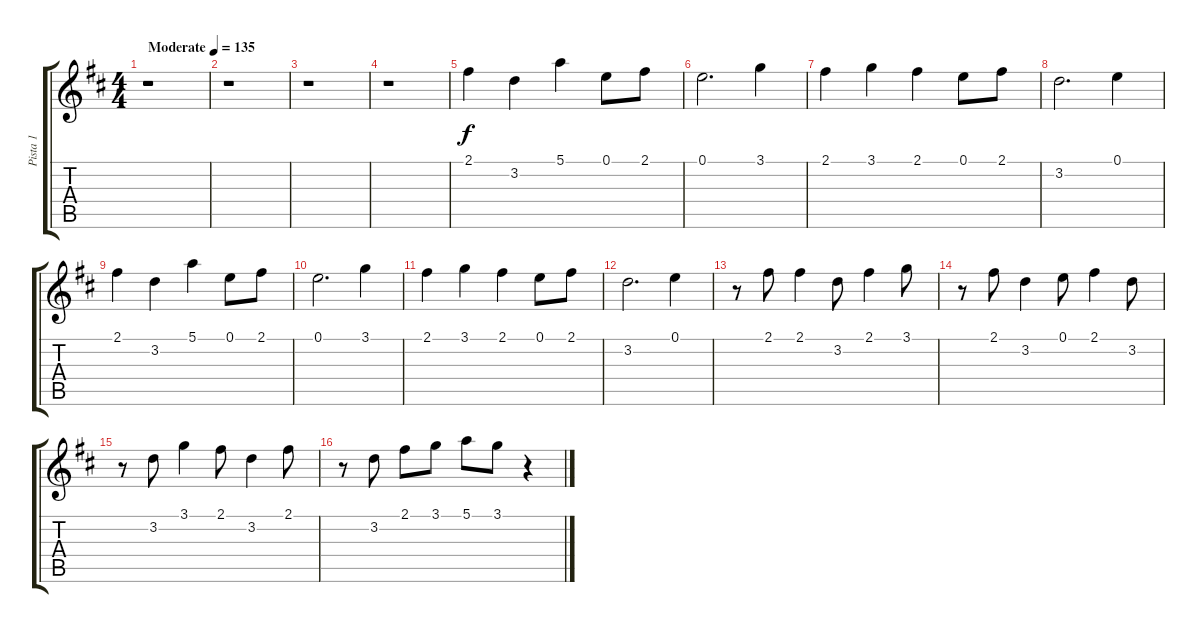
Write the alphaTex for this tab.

\track ("Pista 1" "Pista 1") {instrument distortionguitar}
\staff {score tabs}
\tuning (E4 B3 G3 D3 A2 E2) {hide}
\ts (4 4)
\tempo (135 "Moderate")
\clef g2
\ks d
r.1{dy f instrument distortionguitar} |
r.1 |
r.1 |
r.1 |
2.1.4 3.2.4 5.1.4 0.1.8 2.1.8 |
0.1.2{d} 3.1.4 |
2.1.4 3.1.4 2.1.4 0.1.8 2.1.8 |
3.2.2{d} 0.1.4 |
2.1.4 3.2.4 5.1.4 0.1.8 2.1.8 |
0.1.2{d} 3.1.4 |
2.1.4 3.1.4 2.1.4 0.1.8 2.1.8 |
3.2.2{d} 0.1.4 |
r.8 2.1.8 2.1.4 3.2.8 2.1.4 3.1.8 |
r.8 2.1.8 3.2.4 0.1.8 2.1.4 3.2.8 |
r.8 3.2.8 3.1.4 2.1.8 3.2.4 2.1.8 |
r.8 3.2.8 2.1.8 3.1.8 5.1.8 3.1.8 r.4
